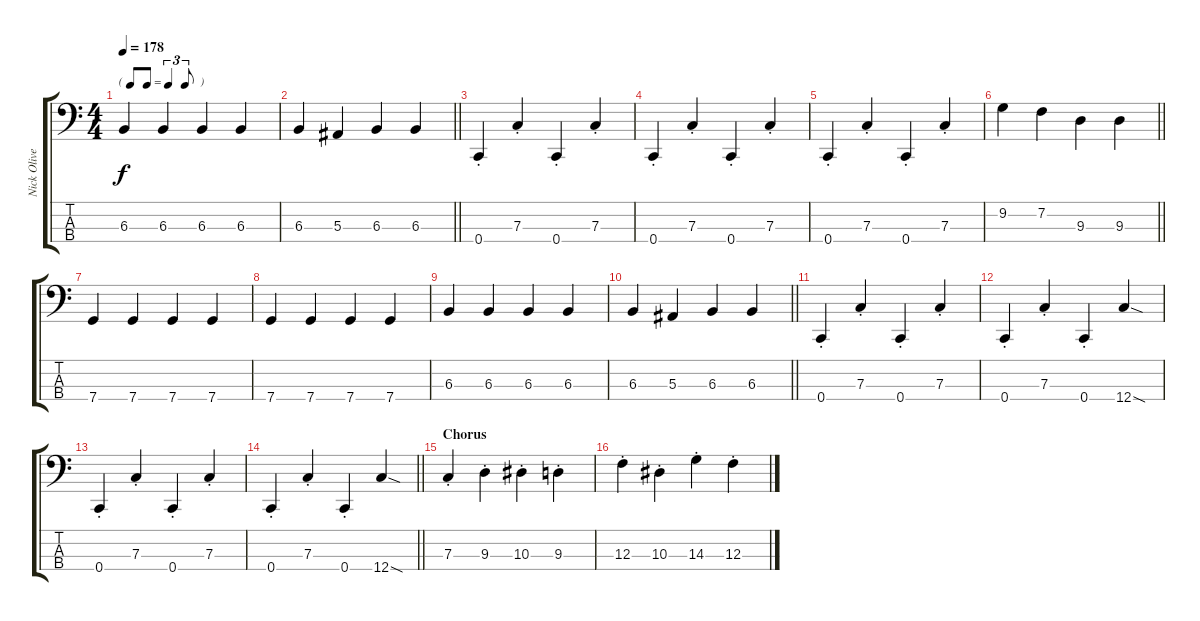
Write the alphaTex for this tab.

\track ("Nick Oliveri" "Nick Olive") {instrument electricbasspick}
\staff {score tabs}
\tuning (Eb2 Bb1 F1 C1) {hide}
\ts (4 4)
\tf triplet8th
\tempo 178
\clef f4
\ks c
6.3.4{dy f} 6.3.4 6.3.4 6.3.4 |
\barLineRight lightlight
6.3.4 5.3.4 6.3.4 6.3.4 |
0.4{st}.4 7.3{st}.4 0.4{st}.4 7.3{st}.4 |
0.4{st}.4 7.3{st}.4 0.4{st}.4 7.3{st}.4 |
0.4{st}.4 7.3{st}.4 0.4{st}.4 7.3{st}.4 |
\barLineRight lightlight
9.2.4 7.2.4 9.3.4 9.3.4 |
7.4.4 7.4.4 7.4.4 7.4.4 |
7.4.4 7.4.4 7.4.4 7.4.4 |
6.3.4 6.3.4 6.3.4 6.3.4 |
\barLineRight lightlight
6.3.4 5.3.4 6.3.4 6.3.4 |
0.4{st}.4 7.3{st}.4 0.4{st}.4 7.3{st}.4 |
0.4{st}.4 7.3{st}.4 0.4{st}.4 12.4{sod}.4 |
0.4{st}.4 7.3{st}.4 0.4{st}.4 7.3{st}.4 |
\barLineRight lightlight
0.4{st}.4 7.3{st}.4 0.4{st}.4 12.4{sod}.4 |
\section ("" "Chorus")
7.3{st}.4 9.3{st}.4 10.3{st}.4 9.3{st}.4 |
12.3{st}.4 10.3{st}.4 14.3{st}.4 12.3{st}.4
